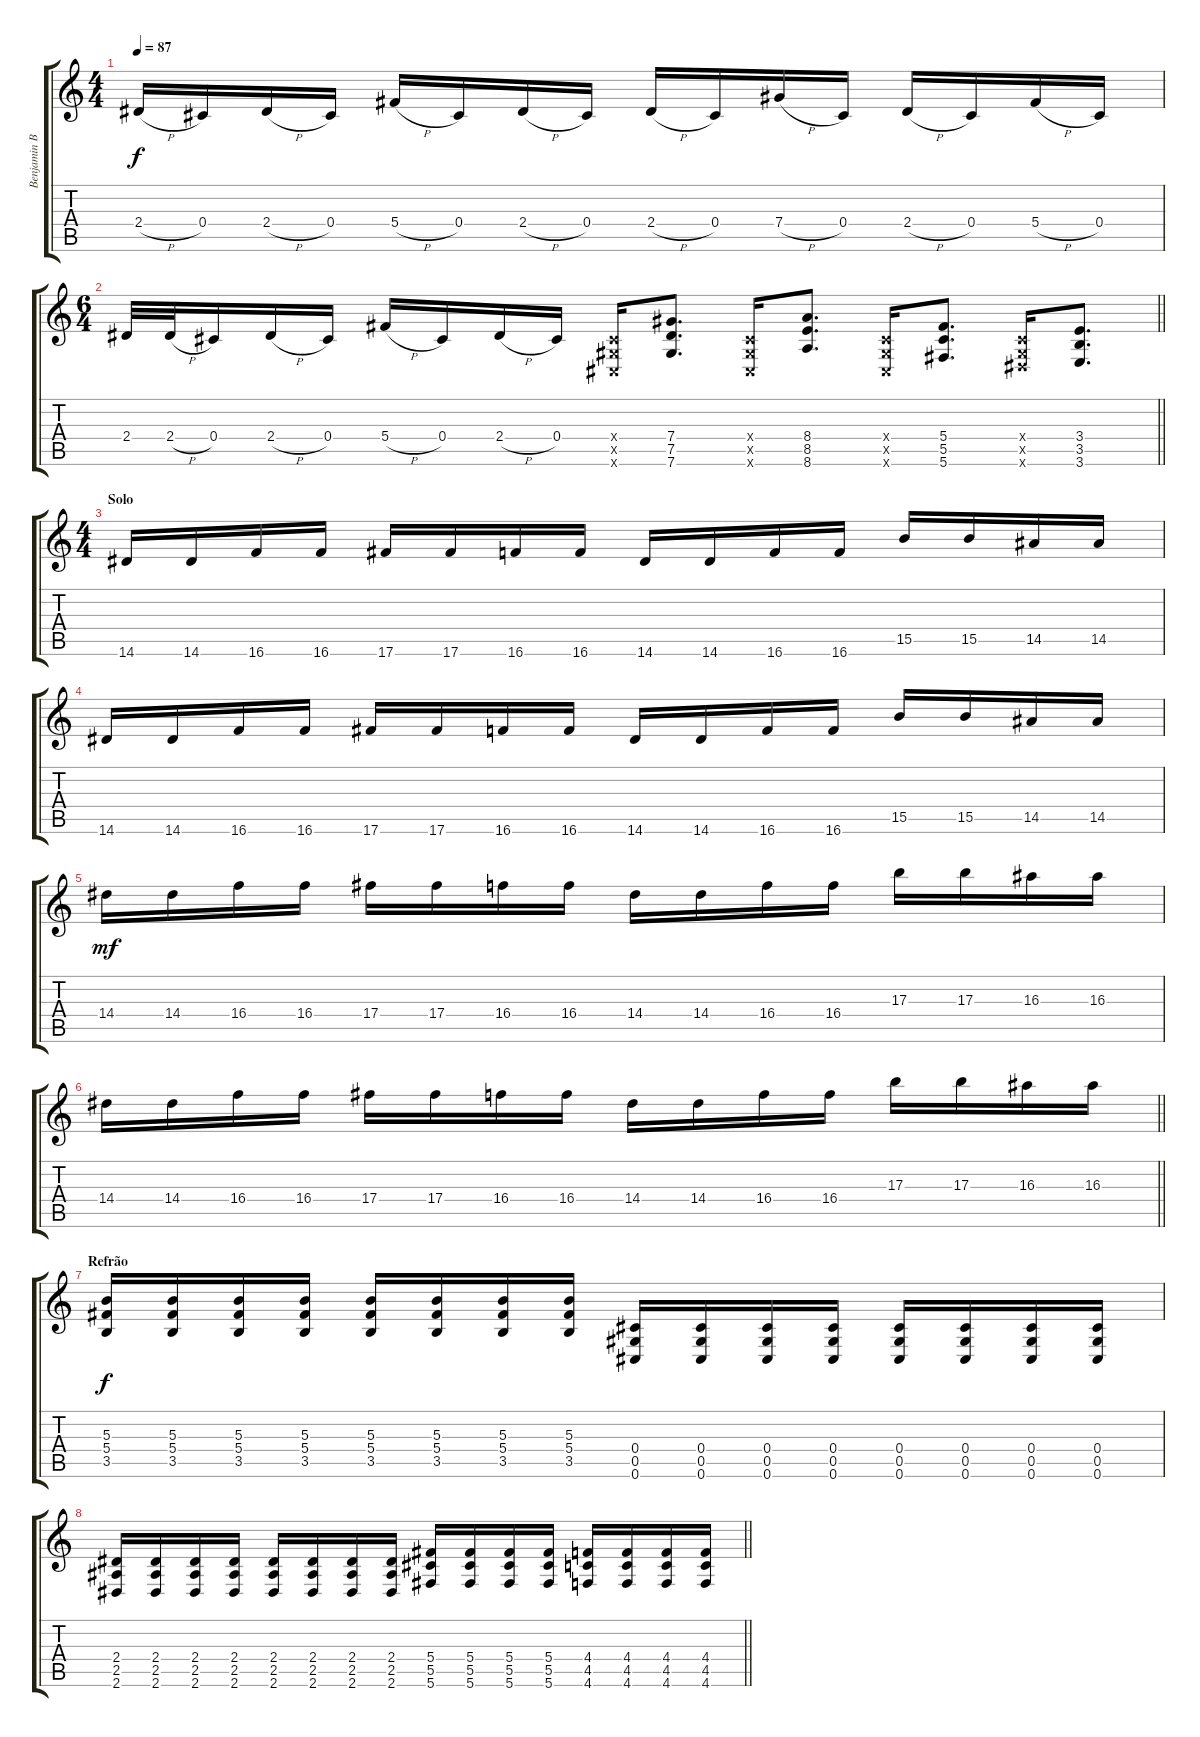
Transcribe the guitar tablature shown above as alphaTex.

\track ("Benjamin Burnley" "Benjamin B") {instrument distortionguitar}
\staff {score tabs}
\tuning (Eb4 Bb3 Gb3 Db3 Ab2 Db2) {hide}
\ts (4 4)
\tempo 87
\clef g2
\ks c
2.4{h}.16{dy f} 0.4.16 2.4{h}.16 0.4.16 5.4{h}.16 0.4.16 2.4{h}.16 0.4.16 2.4{h}.16 0.4.16 7.4{h}.16 0.4.16 2.4{h}.16 0.4.16 5.4{h}.16 0.4.16 |
\ts (6 4)
\barLineRight lightlight
2.4.32 2.4{h}.32 0.4.16 2.4{h}.16 0.4.16 5.4{h}.16 0.4.16 2.4{h}.16 0.4.16 (0.4{x} 0.5{x} 0.6{x}).16 (7.4 7.5 7.6).8{d} (0.4{x} 0.5{x} 0.6{x}).16 (8.4 8.5 8.6).8{d} (0.4{x} 0.5{x} 0.6{x}).16 (5.4 5.5 5.6).8{d} (0.4{x} 0.5{x} 2.6{x}).16 (3.4 3.5 3.6).8{d} |
\ts (4 4)
\section ("" "Solo")
14.6.16 14.6.16 16.6.16 16.6.16 17.6.16 17.6.16 16.6.16 16.6.16 14.6.16 14.6.16 16.6.16 16.6.16 15.5.16 15.5.16 14.5.16 14.5.16 |
14.6.16 14.6.16 16.6.16 16.6.16 17.6.16 17.6.16 16.6.16 16.6.16 14.6.16 14.6.16 16.6.16 16.6.16 15.5.16 15.5.16 14.5.16 14.5.16 |
14.4.16{dy mf} 14.4.16 16.4.16 16.4.16 17.4.16 17.4.16 16.4.16 16.4.16 14.4.16 14.4.16 16.4.16 16.4.16 17.3.16 17.3.16 16.3.16 16.3.16 |
\barLineRight lightlight
14.4.16 14.4.16 16.4.16 16.4.16 17.4.16 17.4.16 16.4.16 16.4.16 14.4.16 14.4.16 16.4.16 16.4.16 17.3.16 17.3.16 16.3.16 16.3.16 |
\section ("" "Refrão")
(5.3 5.4 3.5).16{dy f} (5.3 5.4 3.5).16 (5.3 5.4 3.5).16 (5.3 5.4 3.5).16 (5.3 5.4 3.5).16 (5.3 5.4 3.5).16 (5.3 5.4 3.5).16 (5.3 5.4 3.5).16 (0.4 0.5 0.6).16 (0.4 0.5 0.6).16 (0.4 0.5 0.6).16 (0.4 0.5 0.6).16 (0.4 0.5 0.6).16 (0.4 0.5 0.6).16 (0.4 0.5 0.6).16 (0.4 0.5 0.6).16 |
\barLineRight lightlight
(2.4 2.5 2.6).16 (2.4 2.5 2.6).16 (2.4 2.5 2.6).16 (2.4 2.5 2.6).16 (2.4 2.5 2.6).16 (2.4 2.5 2.6).16 (2.4 2.5 2.6).16 (2.4 2.5 2.6).16 (5.4 5.5 5.6).16 (5.4 5.5 5.6).16 (5.4 5.5 5.6).16 (5.4 5.5 5.6).16 (4.4 4.5 4.6).16 (4.4 4.5 4.6).16 (4.4 4.5 4.6).16 (4.4 4.5 4.6).16
